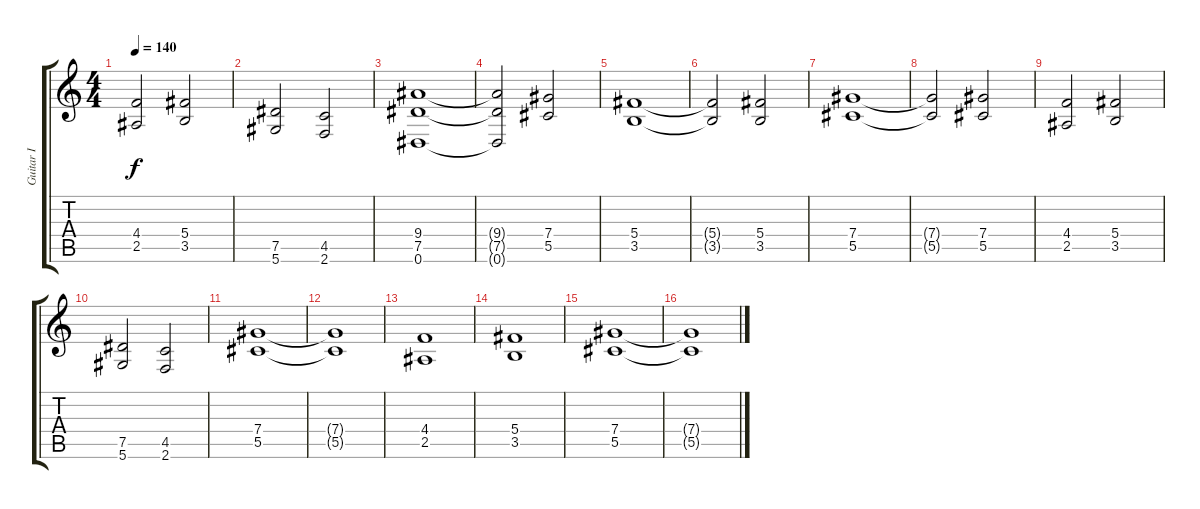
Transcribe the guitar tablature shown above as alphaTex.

\track ("Guitar I" "Guitar I") {instrument distortionguitar}
\staff {score tabs}
\tuning (Eb4 Bb3 Gb3 Db3 Ab2 Eb2) {hide}
\ts (4 4)
\tempo 140
\clef g2
\ks c
(4.4 2.5).2{dy f} (5.4 3.5).2 |
(7.5 5.6).2 (4.5 2.6).2 |
(9.4 7.5 0.6).1 |
(9.4{t} 7.5{t} 0.6{t}).2 (7.4 5.5).2 |
(5.4 3.5).1 |
(5.4{t} 3.5{t}).2 (5.4 3.5).2 |
(7.4 5.5).1 |
(7.4{t} 5.5{t}).2 (7.4 5.5).2 |
(4.4 2.5).2 (5.4 3.5).2 |
(7.5 5.6).2 (4.5 2.6).2 |
(7.4 5.5).1 |
(7.4{t} 5.5{t}).1 |
(4.4 2.5).1 |
(5.4 3.5).1 |
(7.4 5.5).1 |
(7.4{t} 5.5{t}).1
